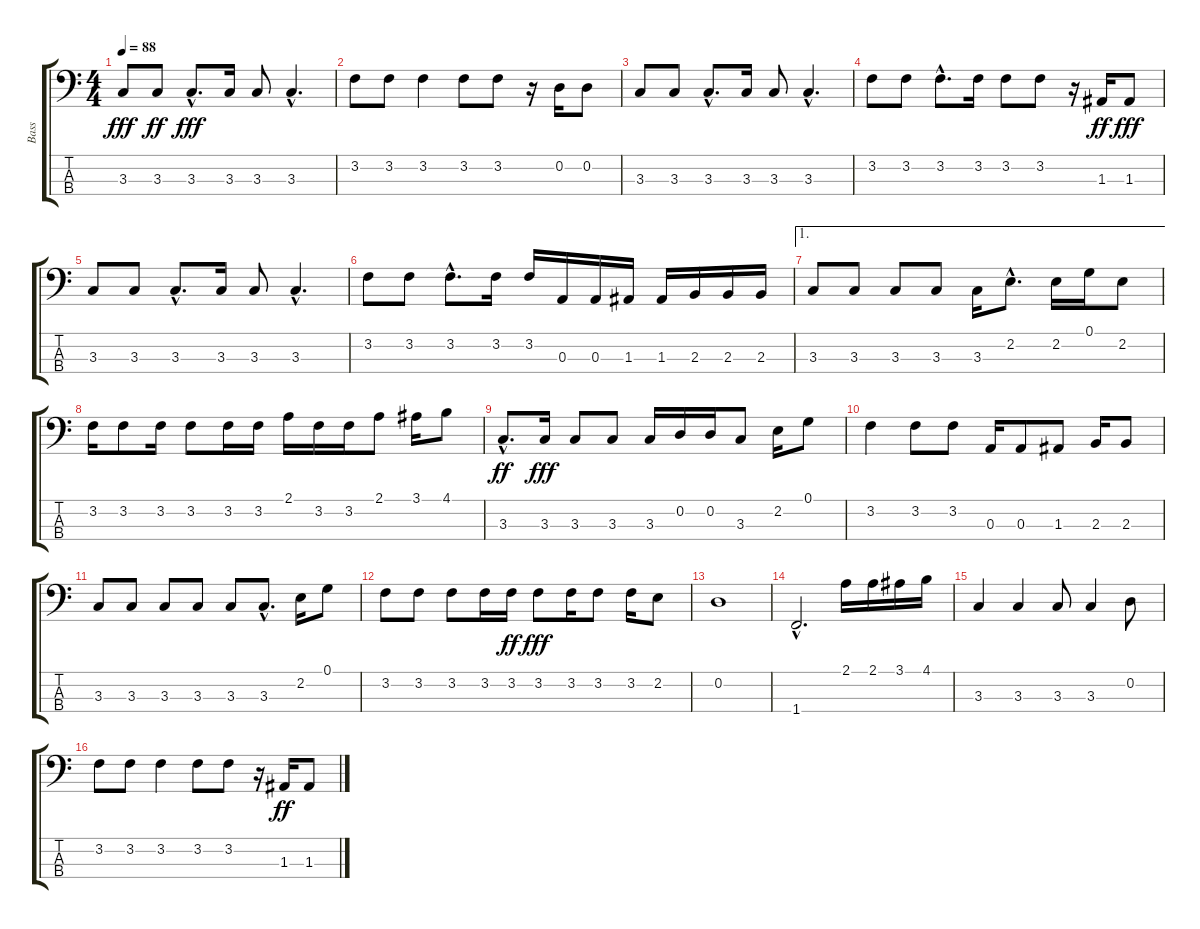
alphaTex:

\track ("Bass" "Bass") {instrument electricbasspick}
\staff {score tabs}
\tuning (G2 D2 A1 E1) {hide}
\ts (4 4)
\tempo 88
\clef f4
\ks c
3.3.8{dy fff} 3.3.8{dy ff} 3.3{hac}.8{d dy fff} 3.3.16 3.3.8 3.3{hac}.4{d} |
3.2.8 3.2.8 3.2.4 3.2.8 3.2.8 r.16 0.2.16 0.2.8 |
3.3.8 3.3.8 3.3{hac}.8{d} 3.3.16 3.3.8 3.3{hac}.4{d} |
3.2.8 3.2.8 3.2{hac}.8{d} 3.2.16 3.2.8 3.2.8 r.16 1.3.16{dy ff} 1.3.8{dy fff} |
3.3.8 3.3.8 3.3{hac}.8{d} 3.3.16 3.3.8 3.3{hac}.4{d} |
3.2.8 3.2.8 3.2{hac}.8{d} 3.2.16 3.2.16 0.3.16 0.3.16 1.3.16 1.3.16 2.3.16 2.3.16 2.3.16 |
\ae 1
3.3.8 3.3.8 3.3.8 3.3.8 3.3.16 2.2{hac}.8{d} 2.2.16 0.1.16 2.2.8 |
3.2.16 3.2.8 3.2.16 3.2.8 3.2.16 3.2.16 2.1.16 3.2.16 3.2.16 2.1.8 3.1.16 4.1.8 |
3.3{hac}.8{d dy ff} 3.3.16{dy fff} 3.3.8 3.3.8 3.3.16 0.2.16 0.2.16 3.3.8 2.2.16 0.1.8 |
3.2.4 3.2.8 3.2.8 0.3.16 0.3.8 1.3.8 2.3.16 2.3.8 |
3.3.8 3.3.8 3.3.8 3.3.8 3.3.8 3.3{hac}.8{d} 2.2.16 0.1.8 |
3.2.8 3.2.8 3.2.8 3.2.16 3.2.16{dy ff} 3.2.8{dy fff} 3.2.16 3.2.8 3.2.16 2.2.8 |
0.2.1 |
1.4{hac}.2{d} 2.1.16 2.1.16 3.1.16 4.1.16 |
3.3.4 3.3.4 3.3.8 3.3.4 0.2.8 |
3.2.8 3.2.8 3.2.4 3.2.8 3.2.8 r.16 1.3.16{dy ff} 1.3.8
